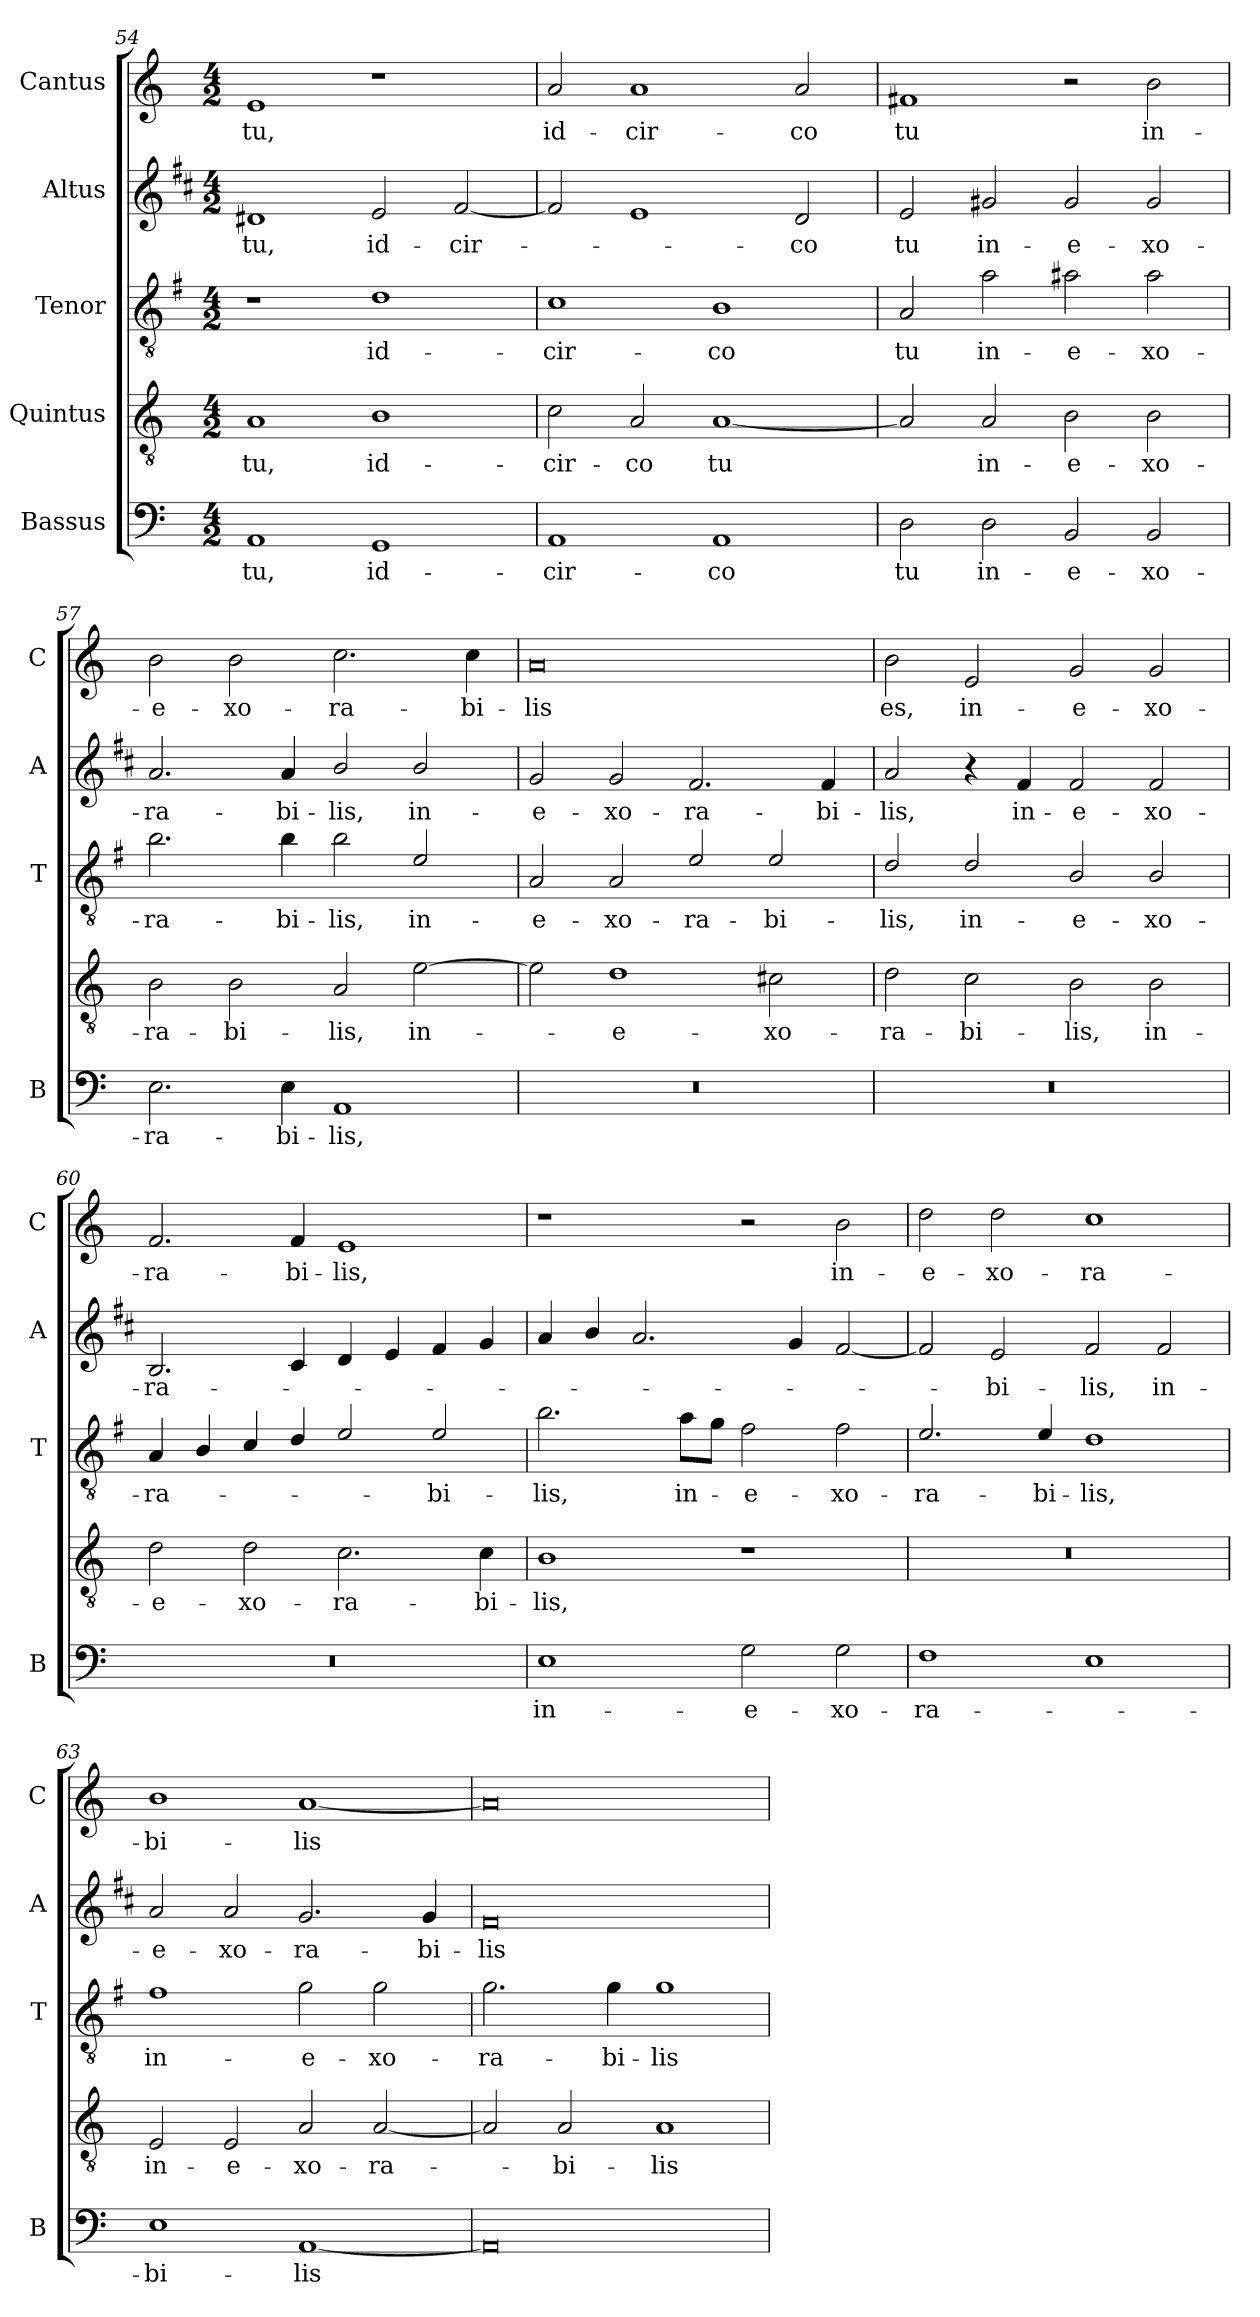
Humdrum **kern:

**kern	**text	**kern	**text	**kern	**text	**kern	**text	**kern	**text
*part5	*part5	*part4	*part4	*part3	*part3	*part2	*part2	*part1	*part1
*staff5	*staff5	*staff4	*staff4	*staff3	*staff3	*staff2	*staff2	*staff1	*staff1
*I"Bassus	*	*I"Quintus	*	*I"Tenor	*	*I"Altus	*	*I"Cantus	*
*I'B	*	*	*	*I'T	*	*I'A	*	*I'C	*
*clefF4	*	*clefGv2	*	*clefGv2	*	*clefG2	*	*clefG2	*
*	*	*	*	*ITrd4c7	*	*ITrd1c2	*	*	*
*k[]	*	*k[]	*	*k[]	*	*k[]	*	*k[]	*
*C:	*	*C:	*	*C:	*	*C:	*	*C:	*
*M4/2	*	*M4/2	*	*M4/2	*	*M4/2	*	*M4/2	*
=54	=54	=54	=54	=54	=54	=54	=54	=54	=54
!	!LO:LY:b	!	!LO:LY:b	!	!	!	!LO:LY:b	!	!LO:LY:b
1AA	tu,	1A	tu,	1r	.	1c#X	tu,	1e	tu,
!	!LO:LY:b	!	!LO:LY:b	!	!LO:LY:b	!	!LO:LY:b	!	!
1GG	id-	1B	id-	1G	id-	2d/	id-	1r	.
!	!	!	!	!	!	!	!LO:LY:b	!	!
.	.	.	.	.	.	[2e/	-cir-	.	.
!!LO:PB:g=z
=55	=55	=55	=55	=55	=55	=55	=55	=55	=55
!	!LO:LY:b	!	!LO:LY:b	!	!LO:LY:b	!	!	!	!LO:LY:b
1AA	-cir-	2c\	-cir-	1F	-cir-	2e/]	.	2a/	id-
!	!	!	!LO:LY:b	!	!	!	!	!	!LO:LY:b
.	.	2A/	-co	.	.	1d	.	1a	-cir-
!	!LO:LY:b	!	!LO:LY:b	!	!LO:LY:b	!	!	!	!
1AA	-co	[1A	tu	1E	-co	.	.	.	.
!	!	!	!	!	!	!	!LO:LY:b	!	!LO:LY:b
.	.	.	.	.	.	2c/	-co	2a/	-co
=56	=56	=56	=56	=56	=56	=56	=56	=56	=56
!	!LO:LY:b	!	!	!	!LO:LY:b	!	!LO:LY:b	!	!LO:LY:b
2D\	tu	2A/]	.	2D/	tu	2d/	tu	1f#X	tu
!	!LO:LY:b	!	!LO:LY:b	!	!LO:LY:b	!	!LO:LY:b	!	!
2D\	in-	2A/	in-	2d\	in-	2f#X/	in-	.	.
!	!LO:LY:b	!	!LO:LY:b	!	!LO:LY:b	!	!LO:LY:b	!	!
2BB/	-e-	2B\	-e-	2d#X\	-e-	2f#/	-e-	2r	.
!	!LO:LY:b	!	!LO:LY:b	!	!LO:LY:b	!	!LO:LY:b	!	!LO:LY:b
2BB/	-xo-	2B\	-xo-	2d#\	-xo-	2f#/	-xo-	2b\	in-
=57	=57	=57	=57	=57	=57	=57	=57	=57	=57
!	!LO:LY:b	!	!LO:LY:b	!	!LO:LY:b	!	!LO:LY:b	!	!LO:LY:b
2.E\	-ra-	2B\	-ra-	2.e\	-ra-	2.g/	-ra-	2b\	-e-
!	!	!	!LO:LY:b	!	!	!	!	!	!LO:LY:b
.	.	2B\	-bi-	.	.	.	.	2b\	-xo-
!	!LO:LY:b	!	!	!	!LO:LY:b	!	!LO:LY:b	!	!
4E\	-bi-	.	.	4e\	-bi-	4g/	-bi-	.	.
!	!LO:LY:b	!	!LO:LY:b	!	!LO:LY:b	!	!LO:LY:b	!	!LO:LY:b
1AA	-lis,	2A/	-lis,	2e\	-lis,	2a/	-lis,	2.cc\	-ra-
!	!	!	!LO:LY:b	!	!LO:LY:b	!	!LO:LY:b	!	!
.	.	[2e\	in-	2A/	in-	2a/	in-	.	.
!	!	!	!	!	!	!	!	!	!LO:LY:b
.	.	.	.	.	.	.	.	4cc\	-bi-
=58	=58	=58	=58	=58	=58	=58	=58	=58	=58
!	!	!	!	!	!LO:LY:b	!	!LO:LY:b	!	!LO:LY:b
0r	.	2e\]	.	2D/	-e-	2f/	-e-	0a	-lis
!	!	!	!LO:LY:b	!	!LO:LY:b	!	!LO:LY:b	!	!
.	.	1d	-e-	2D/	-xo-	2f/	-xo-	.	.
!	!	!	!	!	!LO:LY:b	!	!LO:LY:b	!	!
.	.	.	.	2A/	-ra-	2.e/	-ra-	.	.
!	!	!	!LO:LY:b	!	!LO:LY:b	!	!	!	!
.	.	2c#X\	-xo-	2A/	-bi-	.	.	.	.
!	!	!	!	!	!	!	!LO:LY:b	!	!
.	.	.	.	.	.	4e/	-bi-	.	.
=59	=59	=59	=59	=59	=59	=59	=59	=59	=59
!	!	!	!LO:LY:b	!	!LO:LY:b	!	!LO:LY:b	!	!LO:LY:b
0r	.	2d\	-ra-	2G/	-lis,	2g/	-lis,	2b\	es,
!	!	!	!LO:LY:b	!	!LO:LY:b	!	!	!	!LO:LY:b
.	.	2c\	-bi-	2G/	in-	4r	.	2e/	in-
!	!	!	!	!	!	!	!LO:LY:b	!	!
.	.	.	.	.	.	4e/	in-	.	.
!	!	!	!LO:LY:b	!	!LO:LY:b	!	!LO:LY:b	!	!LO:LY:b
.	.	2B\	-lis,	2E/	-e-	2e/	-e-	2g/	-e-
!	!	!	!LO:LY:b	!	!LO:LY:b	!	!LO:LY:b	!	!LO:LY:b
.	.	2B\	in-	2E/	-xo-	2e/	-xo-	2g/	-xo-
=60	=60	=60	=60	=60	=60	=60	=60	=60	=60
!	!	!	!LO:LY:b	!	!LO:LY:b	!	!LO:LY:b	!	!LO:LY:b
0r	.	2d\	-e-	4D/	-ra-	2.A/	-ra-	2.f/	-ra-
.	.	.	.	4E/	.	.	.	.	.
!	!	!	!LO:LY:b	!	!	!	!	!	!
.	.	2d\	-xo-	4F/	.	.	.	.	.
!	!	!	!	!	!	!	!	!	!LO:LY:b
.	.	.	.	4G/	.	4B/	.	4f/	-bi-
!	!	!	!LO:LY:b	!	!	!	!	!	!LO:LY:b
.	.	2.c\	-ra-	2A/	.	4c/	.	1e	-lis,
.	.	.	.	.	.	4d/	.	.	.
!	!	!	!	!	!LO:LY:b	!	!	!	!
.	.	.	.	2A/	-bi-	4e/	.	.	.
!	!	!	!LO:LY:b	!	!	!	!	!	!
.	.	4c\	-bi-	.	.	4f/	.	.	.
=61	=61	=61	=61	=61	=61	=61	=61	=61	=61
!	!LO:LY:b	!	!LO:LY:b	!	!LO:LY:b	!	!	!	!
1E	in-	1B	-lis,	2.e\	-lis,	4g/	.	1r	.
.	.	.	.	.	.	4a/	.	.	.
.	.	.	.	.	.	2.g/	.	.	.
!	!	!	!	!	!LO:LY:b	!	!	!	!
.	.	.	.	8d\L	in-	.	.	.	.
.	.	.	.	8c\J	.	.	.	.	.
!	!LO:LY:b	!	!	!	!LO:LY:b	!	!	!	!
2G\	-e-	1r	.	2B\	-e-	.	.	2r	.
.	.	.	.	.	.	4f/	.	.	.
!	!LO:LY:b	!	!	!	!LO:LY:b	!	!	!	!LO:LY:b
2G\	-xo-	.	.	2B\	-xo-	[2e/	.	2b\	in-
!!LO:LB:g=z
=62	=62	=62	=62	=62	=62	=62	=62	=62	=62
!	!LO:LY:b	!	!	!	!LO:LY:b	!	!	!	!LO:LY:b
1F	-ra-	0r	.	2.A/	-ra-	2e/]	.	2dd\	-e-
!	!	!	!	!	!	!	!LO:LY:b	!	!LO:LY:b
.	.	.	.	.	.	2d/	-bi-	2dd\	-xo-
!	!	!	!	!	!LO:LY:b	!	!	!	!
.	.	.	.	4A/	-bi-	.	.	.	.
!	!	!	!	!	!LO:LY:b	!	!LO:LY:b	!	!LO:LY:b
1E	.	.	.	1G	-lis,	2e/	-lis,	1cc	-ra-
!	!	!	!	!	!	!	!LO:LY:b	!	!
.	.	.	.	.	.	2e/	in-	.	.
=63	=63	=63	=63	=63	=63	=63	=63	=63	=63
!	!LO:LY:b	!	!LO:LY:b	!	!LO:LY:b	!	!LO:LY:b	!	!LO:LY:b
1E	-bi-	2E/	in-	1B	in-	2g/	-e-	1b	-bi-
!	!	!	!LO:LY:b	!	!	!	!LO:LY:b	!	!
.	.	2E/	-e-	.	.	2g/	-xo-	.	.
!	!LO:LY:b	!	!LO:LY:b	!	!LO:LY:b	!	!LO:LY:b	!	!LO:LY:b
[1AA	-lis	2A/	-xo-	2c\	-e-	2.f/	-ra-	[1a	-lis
!	!	!	!LO:LY:b	!	!LO:LY:b	!	!	!	!
.	.	[2A/	-ra-	2c\	-xo-	.	.	.	.
!	!	!	!	!	!	!	!LO:LY:b	!	!
.	.	.	.	.	.	4f/	-bi-	.	.
=64	=64	=64	=64	=64	=64	=64	=64	=64	=64
!	!	!	!	!	!LO:LY:b	!	!LO:LY:b	!	!
0AA]	.	2A/]	.	2.c\	-ra-	0e	-lis	0a]	.
!	!	!	!LO:LY:b	!	!	!	!	!	!
.	.	2A/	-bi-	.	.	.	.	.	.
!	!	!	!	!	!LO:LY:b	!	!	!	!
.	.	.	.	4c\	-bi-	.	.	.	.
!	!	!	!LO:LY:b	!	!LO:LY:b	!	!	!	!
.	.	1A	-lis	1c	-lis	.	.	.	.
=	=	=	=	=	=	=	=	=	=
*-	*-	*-	*-	*-	*-	*-	*-	*-	*-
